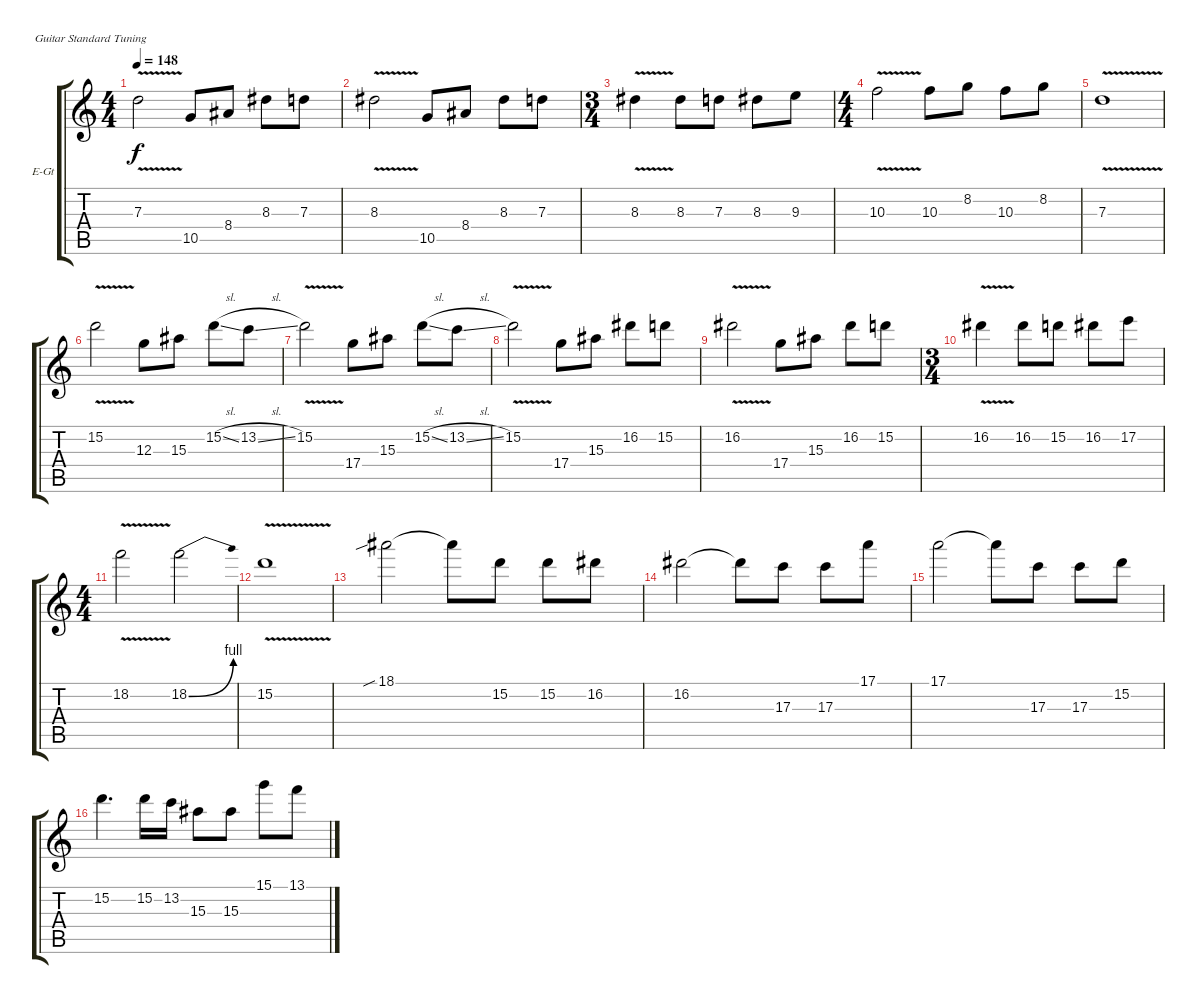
\bracketExtendMode groupsimilarinstruments
\firstSystemTrackNameOrientation horizontal
\otherSystemsTrackNameOrientation horizontal
\track ("Lead Guitar" "E-Gt") {instrument distortionguitar}
\staff {score tabs}
\tuning (E4 B3 G3 D3 A2 E2)
\ts (4 4)
\tempo 148
\clef g2
\ks c
7.3{v}.2{dy f} 10.5.8 8.4.8 8.3.8 7.3.8 |
8.3{v}.2 10.5.8 8.4.8 8.3.8 7.3.8 |
\ts (3 4)
\beaming (8 2 2 2)
8.3{v}.4 8.3.8 7.3.8 8.3.8 9.3.8 |
\ts (4 4)
\beaming (8 2 2 2 2)
10.3{v}.2 10.3.8 8.2.8 10.3.8 8.2.8 |
7.3{v}.1 |
15.2{v}.2 12.3.8 15.3.8 15.2{sl}.8 13.2{sl}.8 |
15.2{v}.2 17.4.8 15.3.8 15.2{sl}.8 13.2{sl}.8 |
15.2{v}.2 17.4.8 15.3.8 16.2.8 15.2.8 |
16.2{v}.2 17.4.8 15.3.8 16.2.8 15.2.8 |
\ts (3 4)
\beaming (8 2 2 2)
16.2{v}.4 16.2.8 15.2.8 16.2.8 17.2.8 |
\ts (4 4)
\beaming (8 2 2 2 2)
18.2{v}.2 18.2{be (bend 0 0 60 4)}.2 |
15.2{v}.1 |
18.1{sib}.2 18.1{t}.8 15.2.8 15.2.8 16.2.8 |
16.2.2 16.2{t}.8 17.3.8 17.3.8 17.1.8 |
17.1.2 17.1{t}.8 17.3.8 17.3.8 15.2.8 |
15.2.4{d} 15.2.16 13.2.16 15.3.8 15.3.8 15.1.8 13.1.8
